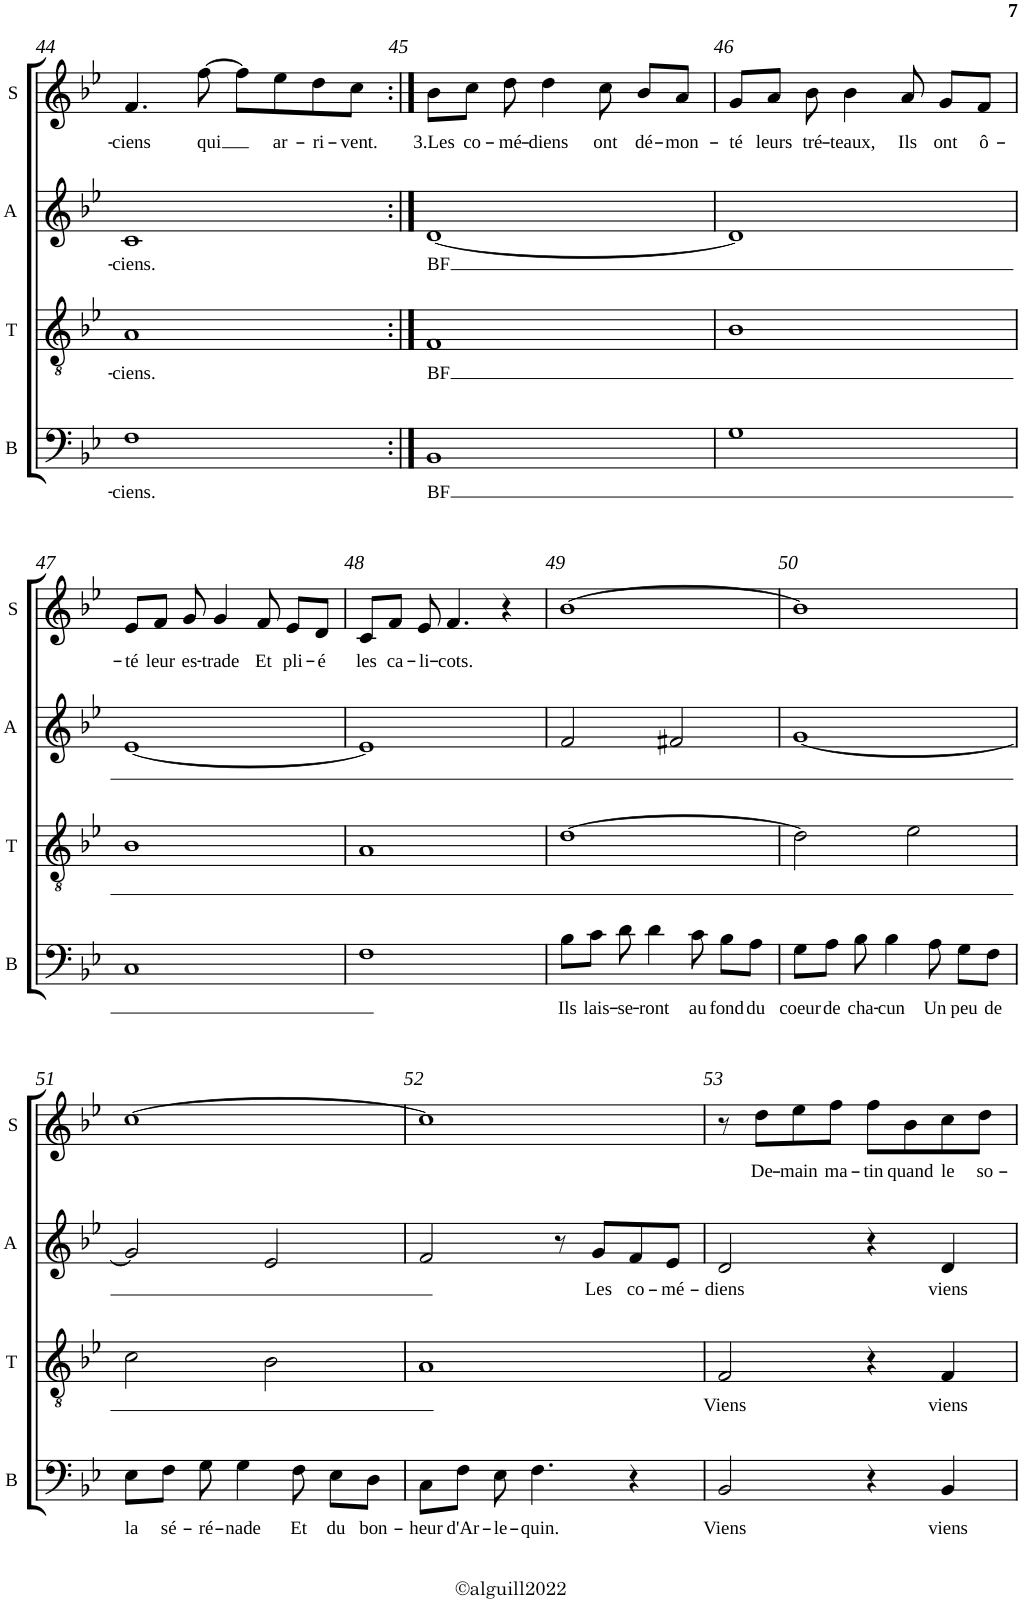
**kern	**text	**kern	**text	**kern	**text	**kern	**text
*part4	*part4	*part3	*part3	*part2	*part2	*part1	*part1
*staff4	*staff4	*staff3	*staff3	*staff2	*staff2	*staff1	*staff1
*I"Basse	*	*I"Ténor	*	*I"Alto	*	*I"Soprano	*
*I'B	*	*I'T	*	*I'A	*	*I'S	*
!!LO:PB:g=z
*clefF4	*	*clefGv2	*	*clefG2	*	*clefG2	*
*	*	*Trd1c2	*	*Trd4c7	*	*	*
*k[b-e-]	*	*k[b-e-]	*	*k[b-e-]	*	*k[b-e-]	*
*B-:	*	*B-:	*	*B-:	*	*B-:	*
*M4/4	*	*M4/4	*	*M4/4	*	*M4/4	*
*met(c)	*	*met(c)	*	*met(c)	*	*met(c)	*
=44	=44	=44	=44	=44	=44	=44	=44
!	!LO:LY:b	!	!LO:LY:b	!	!LO:LY:b	!	!LO:LY:b
1F	-ciens.	1A	-ciens.	1c	-ciens.	4.f/	-ciens
!	!	!	!	!	!	!	!LO:LY:b
.	.	.	.	.	.	[8ff\	qui
.	.	.	.	.	.	8ff\L]	.
!	!	!	!	!	!	!	!LO:LY:b
.	.	.	.	.	.	8ee-\	ar-
!	!	!	!	!	!	!	!LO:LY:b
.	.	.	.	.	.	8dd\	-ri-
!	!	!	!	!	!	!	!LO:LY:b
.	.	.	.	.	.	8cc\J	-vent.
=45:|!	=45:|!	=45:|!	=45:|!	=45:|!	=45:|!	=45:|!	=45:|!
!	!LO:LY:b	!	!LO:LY:b	!	!LO:LY:b	!	!LO:LY:b
1BB-	BF	1F	BF	[1d	BF	8b-\L	3.Les
!	!	!	!	!	!	!	!LO:LY:b
.	.	.	.	.	.	8cc\J	co-
!	!	!	!	!	!	!	!LO:LY:b
.	.	.	.	.	.	8dd\	-mé-
!	!	!	!	!	!	!	!LO:LY:b
.	.	.	.	.	.	4dd\	-diens
!	!	!	!	!	!	!	!LO:LY:b
.	.	.	.	.	.	8cc\	ont
!	!	!	!	!	!	!	!LO:LY:b
.	.	.	.	.	.	8b-/L	dé-
!	!	!	!	!	!	!	!LO:LY:b
.	.	.	.	.	.	8a/J	-mon-
=46	=46	=46	=46	=46	=46	=46	=46
!	!	!	!	!	!	!	!LO:LY:b
1G	.	1B-	.	1d]	.	8g/L	-té
!	!	!	!	!	!	!	!LO:LY:b
.	.	.	.	.	.	8a/J	leurs
!	!	!	!	!	!	!	!LO:LY:b
.	.	.	.	.	.	8b-\	tré-
!	!	!	!	!	!	!	!LO:LY:b
.	.	.	.	.	.	4b-\	-teaux,
!	!	!	!	!	!	!	!LO:LY:b
.	.	.	.	.	.	8a/	Ils
!	!	!	!	!	!	!	!LO:LY:b
.	.	.	.	.	.	8g/L	ont
!	!	!	!	!	!	!	!LO:LY:b
.	.	.	.	.	.	8f/J	ô-
!!LO:LB:g=z
=47	=47	=47	=47	=47	=47	=47	=47
!	!	!	!	!	!	!	!LO:LY:b
1C	.	1B-	.	[1e-	.	8e-/L	-té
!	!	!	!	!	!	!	!LO:LY:b
.	.	.	.	.	.	8f/J	leur
!	!	!	!	!	!	!	!LO:LY:b
.	.	.	.	.	.	8g/	es-
!	!	!	!	!	!	!	!LO:LY:b
.	.	.	.	.	.	4g/	-trade
!	!	!	!	!	!	!	!LO:LY:b
.	.	.	.	.	.	8f/	Et
!	!	!	!	!	!	!	!LO:LY:b
.	.	.	.	.	.	8e-/L	pli-
!	!	!	!	!	!	!	!LO:LY:b
.	.	.	.	.	.	8d/J	-é
=48	=48	=48	=48	=48	=48	=48	=48
!	!	!	!	!	!	!	!LO:LY:b
1F	.	1A	.	1e-]	.	8c/L	les
!	!	!	!	!	!	!	!LO:LY:b
.	.	.	.	.	.	8f/J	ca-
!	!	!	!	!	!	!	!LO:LY:b
.	.	.	.	.	.	8e-/	-li-
!	!	!	!	!	!	!	!LO:LY:b
.	.	.	.	.	.	4.f/	-cots.
.	.	.	.	.	.	4r	.
=49	=49	=49	=49	=49	=49	=49	=49
!	!LO:LY:b	!	!	!	!	!	!
8B-\L	Ils	[1d	.	2f/	.	[1b-	.
!	!LO:LY:b	!	!	!	!	!	!
8c\J	lais-	.	.	.	.	.	.
!	!LO:LY:b	!	!	!	!	!	!
8d\	-se-	.	.	.	.	.	.
!	!LO:LY:b	!	!	!	!	!	!
4d\	-ront	.	.	.	.	.	.
.	.	.	.	2f#X/	.	.	.
!	!LO:LY:b	!	!	!	!	!	!
8c\	au	.	.	.	.	.	.
!	!LO:LY:b	!	!	!	!	!	!
8B-\L	fond	.	.	.	.	.	.
!	!LO:LY:b	!	!	!	!	!	!
8A\J	du	.	.	.	.	.	.
=50	=50	=50	=50	=50	=50	=50	=50
!	!LO:LY:b	!	!	!	!	!	!
8G\L	coeur	2d\]	.	[1g	.	1b-]	.
!	!LO:LY:b	!	!	!	!	!	!
8A\J	de	.	.	.	.	.	.
!	!LO:LY:b	!	!	!	!	!	!
8B-\	cha-	.	.	.	.	.	.
!	!LO:LY:b	!	!	!	!	!	!
4B-\	-cun	.	.	.	.	.	.
.	.	2e-\	.	.	.	.	.
!	!LO:LY:b	!	!	!	!	!	!
8A\	Un	.	.	.	.	.	.
!	!LO:LY:b	!	!	!	!	!	!
8G\L	peu	.	.	.	.	.	.
!	!LO:LY:b	!	!	!	!	!	!
8F\J	de	.	.	.	.	.	.
!!LO:LB:g=z
=51	=51	=51	=51	=51	=51	=51	=51
!	!LO:LY:b	!	!	!	!	!	!
8E-\L	la	2c\	.	2g/]	.	[1cc	.
!	!LO:LY:b	!	!	!	!	!	!
8F\J	sé-	.	.	.	.	.	.
!	!LO:LY:b	!	!	!	!	!	!
8G\	-ré-	.	.	.	.	.	.
!	!LO:LY:b	!	!	!	!	!	!
4G\	-nade	.	.	.	.	.	.
.	.	2B-\	.	2e-/	.	.	.
!	!LO:LY:b	!	!	!	!	!	!
8F\	Et	.	.	.	.	.	.
!	!LO:LY:b	!	!	!	!	!	!
8E-\L	du	.	.	.	.	.	.
!	!LO:LY:b	!	!	!	!	!	!
8D\J	bon-	.	.	.	.	.	.
=52	=52	=52	=52	=52	=52	=52	=52
!	!LO:LY:b	!	!	!	!	!	!
8C\L	-heur	1A	.	2f/	.	1cc]	.
!	!LO:LY:b	!	!	!	!	!	!
8F\J	d'Ar-	.	.	.	.	.	.
!	!LO:LY:b	!	!	!	!	!	!
8E-\	-le-	.	.	.	.	.	.
!	!LO:LY:b	!	!	!	!	!	!
4.F\	-quin.	.	.	.	.	.	.
.	.	.	.	8r	.	.	.
!	!	!	!	!	!LO:LY:b	!	!
.	.	.	.	8g/L	Les	.	.
!	!	!	!	!	!LO:LY:b	!	!
4r	.	.	.	8f/	co-	.	.
!	!	!	!	!	!LO:LY:b	!	!
.	.	.	.	8e-/J	-mé-	.	.
=53	=53	=53	=53	=53	=53	=53	=53
!	!LO:LY:b	!	!LO:LY:b	!	!LO:LY:b	!	!
2BB-/	Viens	2F/	Viens	2d/	-diens	8r	.
!	!	!	!	!	!	!	!LO:LY:b
.	.	.	.	.	.	8dd\L	De-
!	!	!	!	!	!	!	!LO:LY:b
.	.	.	.	.	.	8ee-\	-main
!	!	!	!	!	!	!	!LO:LY:b
.	.	.	.	.	.	8ff\J	ma-
!	!	!	!	!	!	!	!LO:LY:b
4r	.	4r	.	4r	.	8ff\L	-tin
!	!	!	!	!	!	!	!LO:LY:b
.	.	.	.	.	.	8b-\	quand
!	!LO:LY:b	!	!LO:LY:b	!	!LO:LY:b	!	!LO:LY:b
4BB-/	viens	4F/	viens	4d/	viens	8cc\	le
!	!	!	!	!	!	!	!LO:LY:b
.	.	.	.	.	.	8dd\J	so-
=	=	=	=	=	=	=	=
*-	*-	*-	*-	*-	*-	*-	*-
